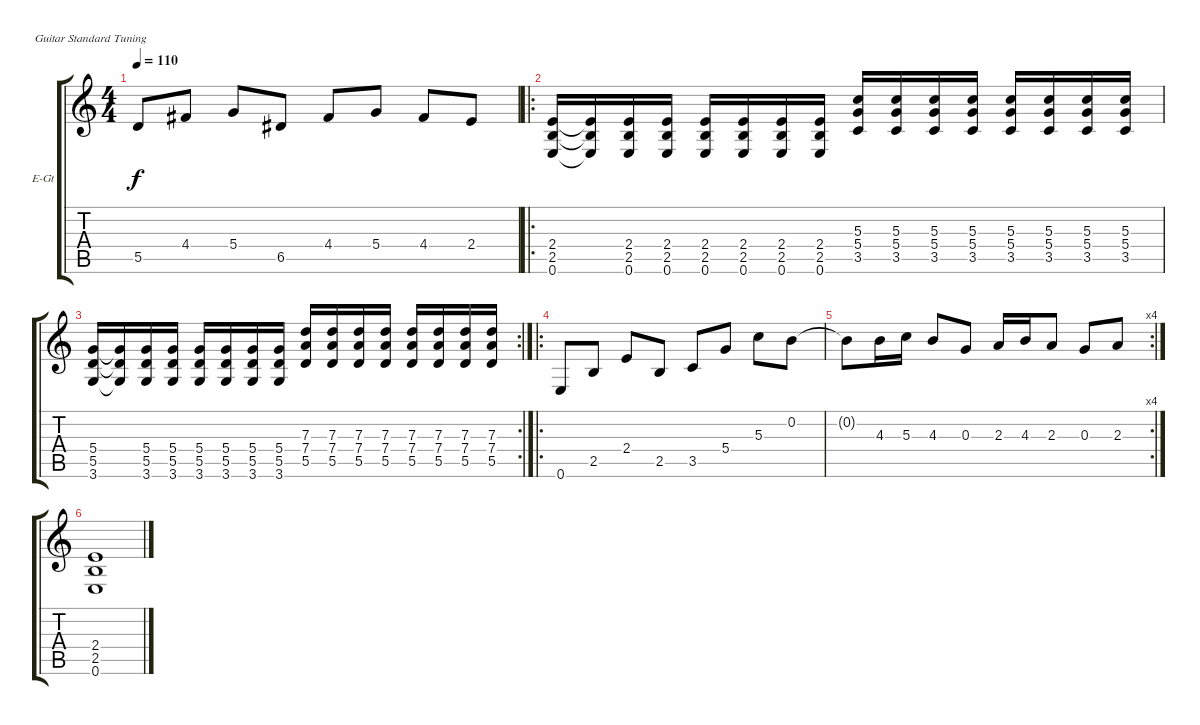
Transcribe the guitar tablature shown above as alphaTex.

\defaultSystemsLayout 4
\bracketExtendMode groupsimilarinstruments
\firstSystemTrackNameOrientation horizontal
\otherSystemsTrackNameOrientation horizontal
\track ("Иван Алексеев(Noize MC)" "E-Gt") {instrument electricguitarclean}
\staff {score tabs}
\tuning (E4 B3 G3 D3 A2 E2)
\ts (4 4)
\tempo 110
\clef g2
\ks c
5.5.8{dy f} 4.4.8 5.4.8 6.5.8 4.4.8 5.4.8 4.4.8 2.4.8 |
\ro
(2.4 2.5 0.6).16 (2.4{t} 2.5{t} 0.6{t}).16 (2.4 2.5 0.6).16 (2.4 2.5 0.6).16 (2.4 2.5 0.6).16 (2.4 2.5 0.6).16 (2.4 2.5 0.6).16 (2.4 2.5 0.6).16 (5.3 5.4 3.5).16 (5.3 5.4 3.5).16 (5.3 5.4 3.5).16 (5.3 5.4 3.5).16 (5.3 5.4 3.5).16 (5.3 5.4 3.5).16 (5.3 5.4 3.5).16 (5.3 5.4 3.5).16 |
\rc 2
(5.4 5.5 3.6).16 (5.4{t} 5.5{t} 3.6{t}).16 (5.4 5.5 3.6).16 (5.4 5.5 3.6).16 (5.4 5.5 3.6).16 (5.4 5.5 3.6).16 (5.4 5.5 3.6).16 (5.4 5.5 3.6).16 (7.3 7.4 5.5).16 (7.3 7.4 5.5).16 (7.3 7.4 5.5).16 (7.3 7.4 5.5).16 (7.3 7.4 5.5).16 (7.3 7.4 5.5).16 (7.3 7.4 5.5).16 (7.3 7.4 5.5).16 |
\ro
0.6.8 2.5.8 2.4.8 2.5.8 3.5.8 5.4.8 5.3.8 0.2.8 |
\rc 4
0.2{t}.8 4.3.16 5.3.16 4.3.8 0.3.8 2.3.16 4.3.16 2.3.8 0.3.8 2.3.8 |
(2.4 2.5 0.6).1
